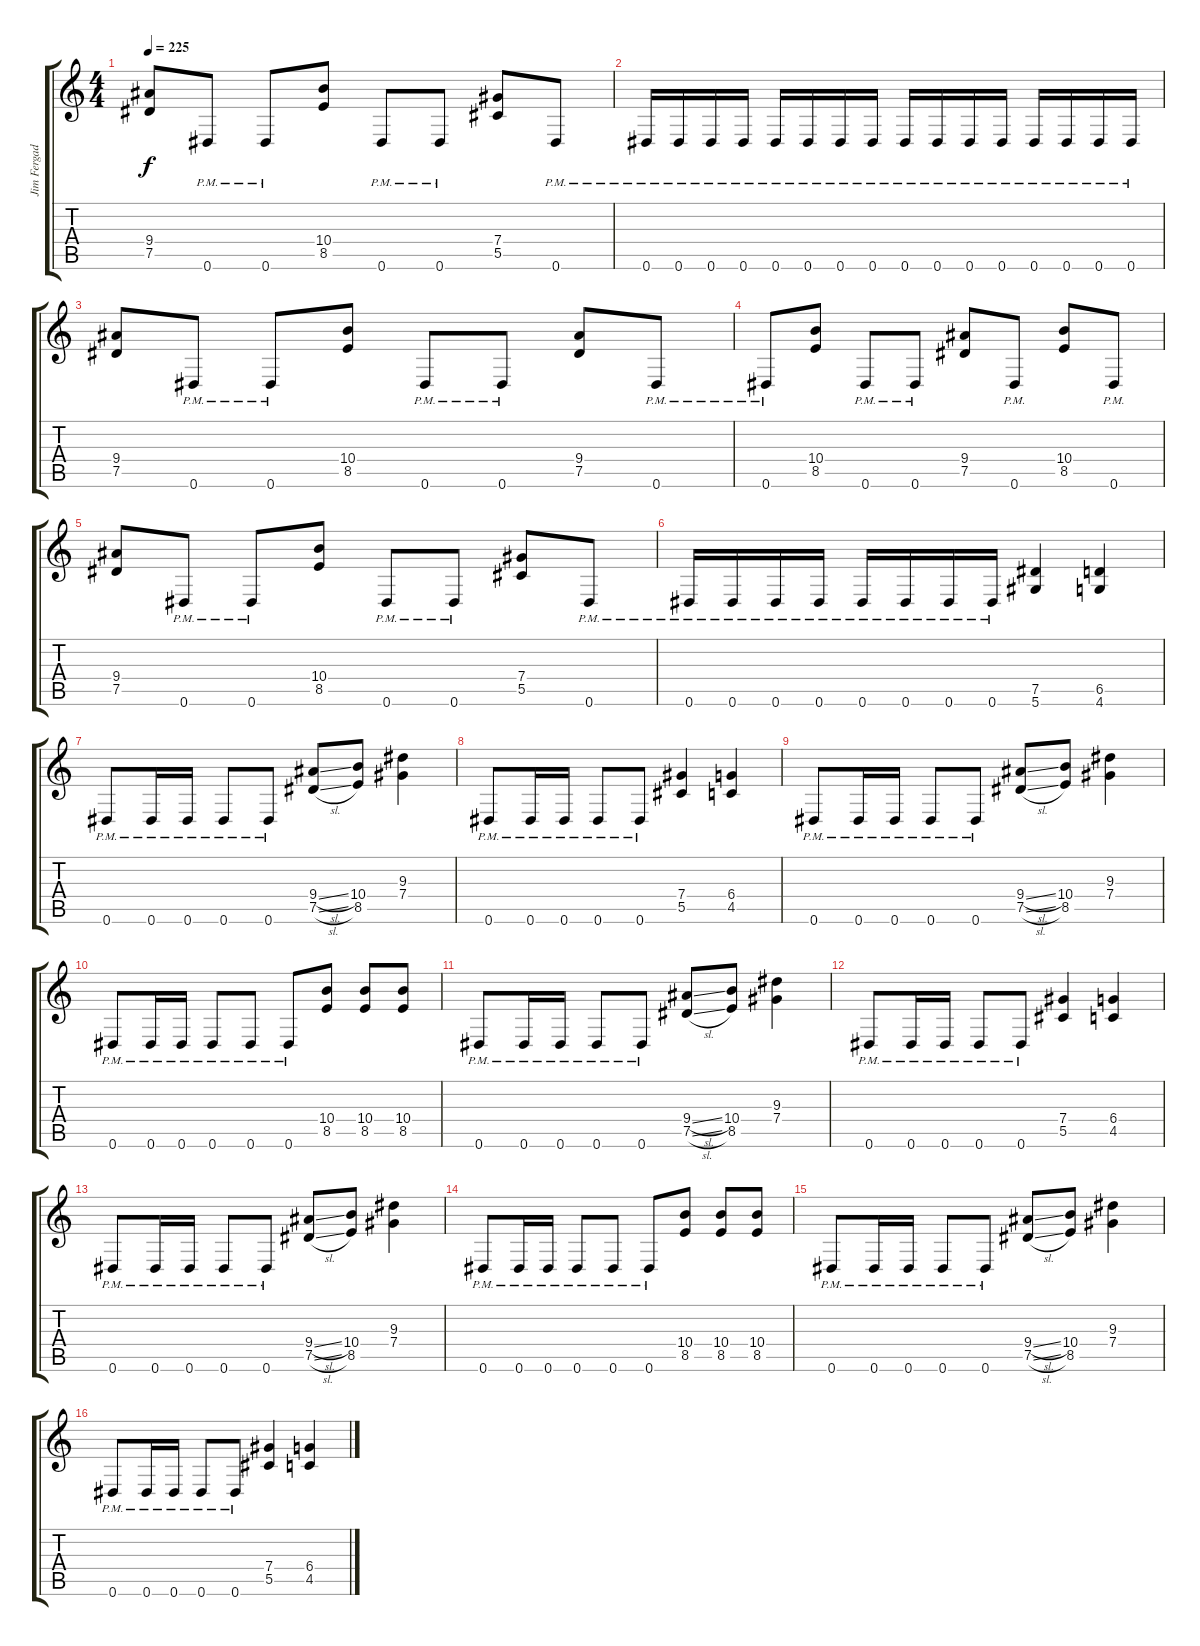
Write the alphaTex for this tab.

\track ("Jim Fergades" "Jim Fergad") {instrument distortionguitar}
\staff {score tabs}
\tuning (Eb4 Bb3 Gb3 Db3 Ab2 Eb2) {hide}
\ts (4 4)
\tempo 225
\clef g2
\ks c
(9.4 7.5).8{dy f} 0.6{pm}.8 0.6{pm}.8 (10.4 8.5).8 0.6{pm}.8 0.6{pm}.8 (7.4 5.5).8 0.6{pm}.8 |
0.6{pm}.16 0.6{pm}.16 0.6{pm}.16 0.6{pm}.16 0.6{pm}.16 0.6{pm}.16 0.6{pm}.16 0.6{pm}.16 0.6{pm}.16 0.6{pm}.16 0.6{pm}.16 0.6{pm}.16 0.6{pm}.16 0.6{pm}.16 0.6{pm}.16 0.6{pm}.16 |
(9.4 7.5).8 0.6{pm}.8 0.6{pm}.8 (10.4 8.5).8 0.6{pm}.8 0.6{pm}.8 (9.4 7.5).8 0.6{pm}.8 |
0.6{pm}.8 (10.4 8.5).8 0.6{pm}.8 0.6{pm}.8 (9.4 7.5).8 0.6{pm}.8 (10.4 8.5).8 0.6{pm}.8 |
(9.4 7.5).8 0.6{pm}.8 0.6{pm}.8 (10.4 8.5).8 0.6{pm}.8 0.6{pm}.8 (7.4 5.5).8 0.6{pm}.8 |
0.6{pm}.16 0.6{pm}.16 0.6{pm}.16 0.6{pm}.16 0.6{pm}.16 0.6{pm}.16 0.6{pm}.16 0.6{pm}.16 (7.5 5.6).4 (6.5 4.6).4 |
0.6{pm}.8 0.6{pm}.16 0.6{pm}.16 0.6{pm}.8 0.6{pm}.8 (9.4{sl} 7.5{sl}).8 (10.4 8.5).8 (9.3 7.4).4 |
0.6{pm}.8 0.6{pm}.16 0.6{pm}.16 0.6{pm}.8 0.6{pm}.8 (7.4 5.5).4 (6.4 4.5).4 |
0.6{pm}.8 0.6{pm}.16 0.6{pm}.16 0.6{pm}.8 0.6{pm}.8 (9.4{sl} 7.5{sl}).8 (10.4 8.5).8 (9.3 7.4).4 |
0.6{pm}.8 0.6{pm}.16 0.6{pm}.16 0.6{pm}.8 0.6{pm}.8 0.6{pm}.8 (10.4 8.5).8 (10.4 8.5).8 (10.4 8.5).8 |
0.6{pm}.8 0.6{pm}.16 0.6{pm}.16 0.6{pm}.8 0.6{pm}.8 (9.4{sl} 7.5{sl}).8 (10.4 8.5).8 (9.3 7.4).4 |
0.6{pm}.8 0.6{pm}.16 0.6{pm}.16 0.6{pm}.8 0.6{pm}.8 (7.4 5.5).4 (6.4 4.5).4 |
0.6{pm}.8 0.6{pm}.16 0.6{pm}.16 0.6{pm}.8 0.6{pm}.8 (9.4{sl} 7.5{sl}).8 (10.4 8.5).8 (9.3 7.4).4 |
0.6{pm}.8 0.6{pm}.16 0.6{pm}.16 0.6{pm}.8 0.6{pm}.8 0.6{pm}.8 (10.4 8.5).8 (10.4 8.5).8 (10.4 8.5).8 |
0.6{pm}.8 0.6{pm}.16 0.6{pm}.16 0.6{pm}.8 0.6{pm}.8 (9.4{sl} 7.5{sl}).8 (10.4 8.5).8 (9.3 7.4).4 |
0.6{pm}.8 0.6{pm}.16 0.6{pm}.16 0.6{pm}.8 0.6{pm}.8 (7.4 5.5).4 (6.4 4.5).4
